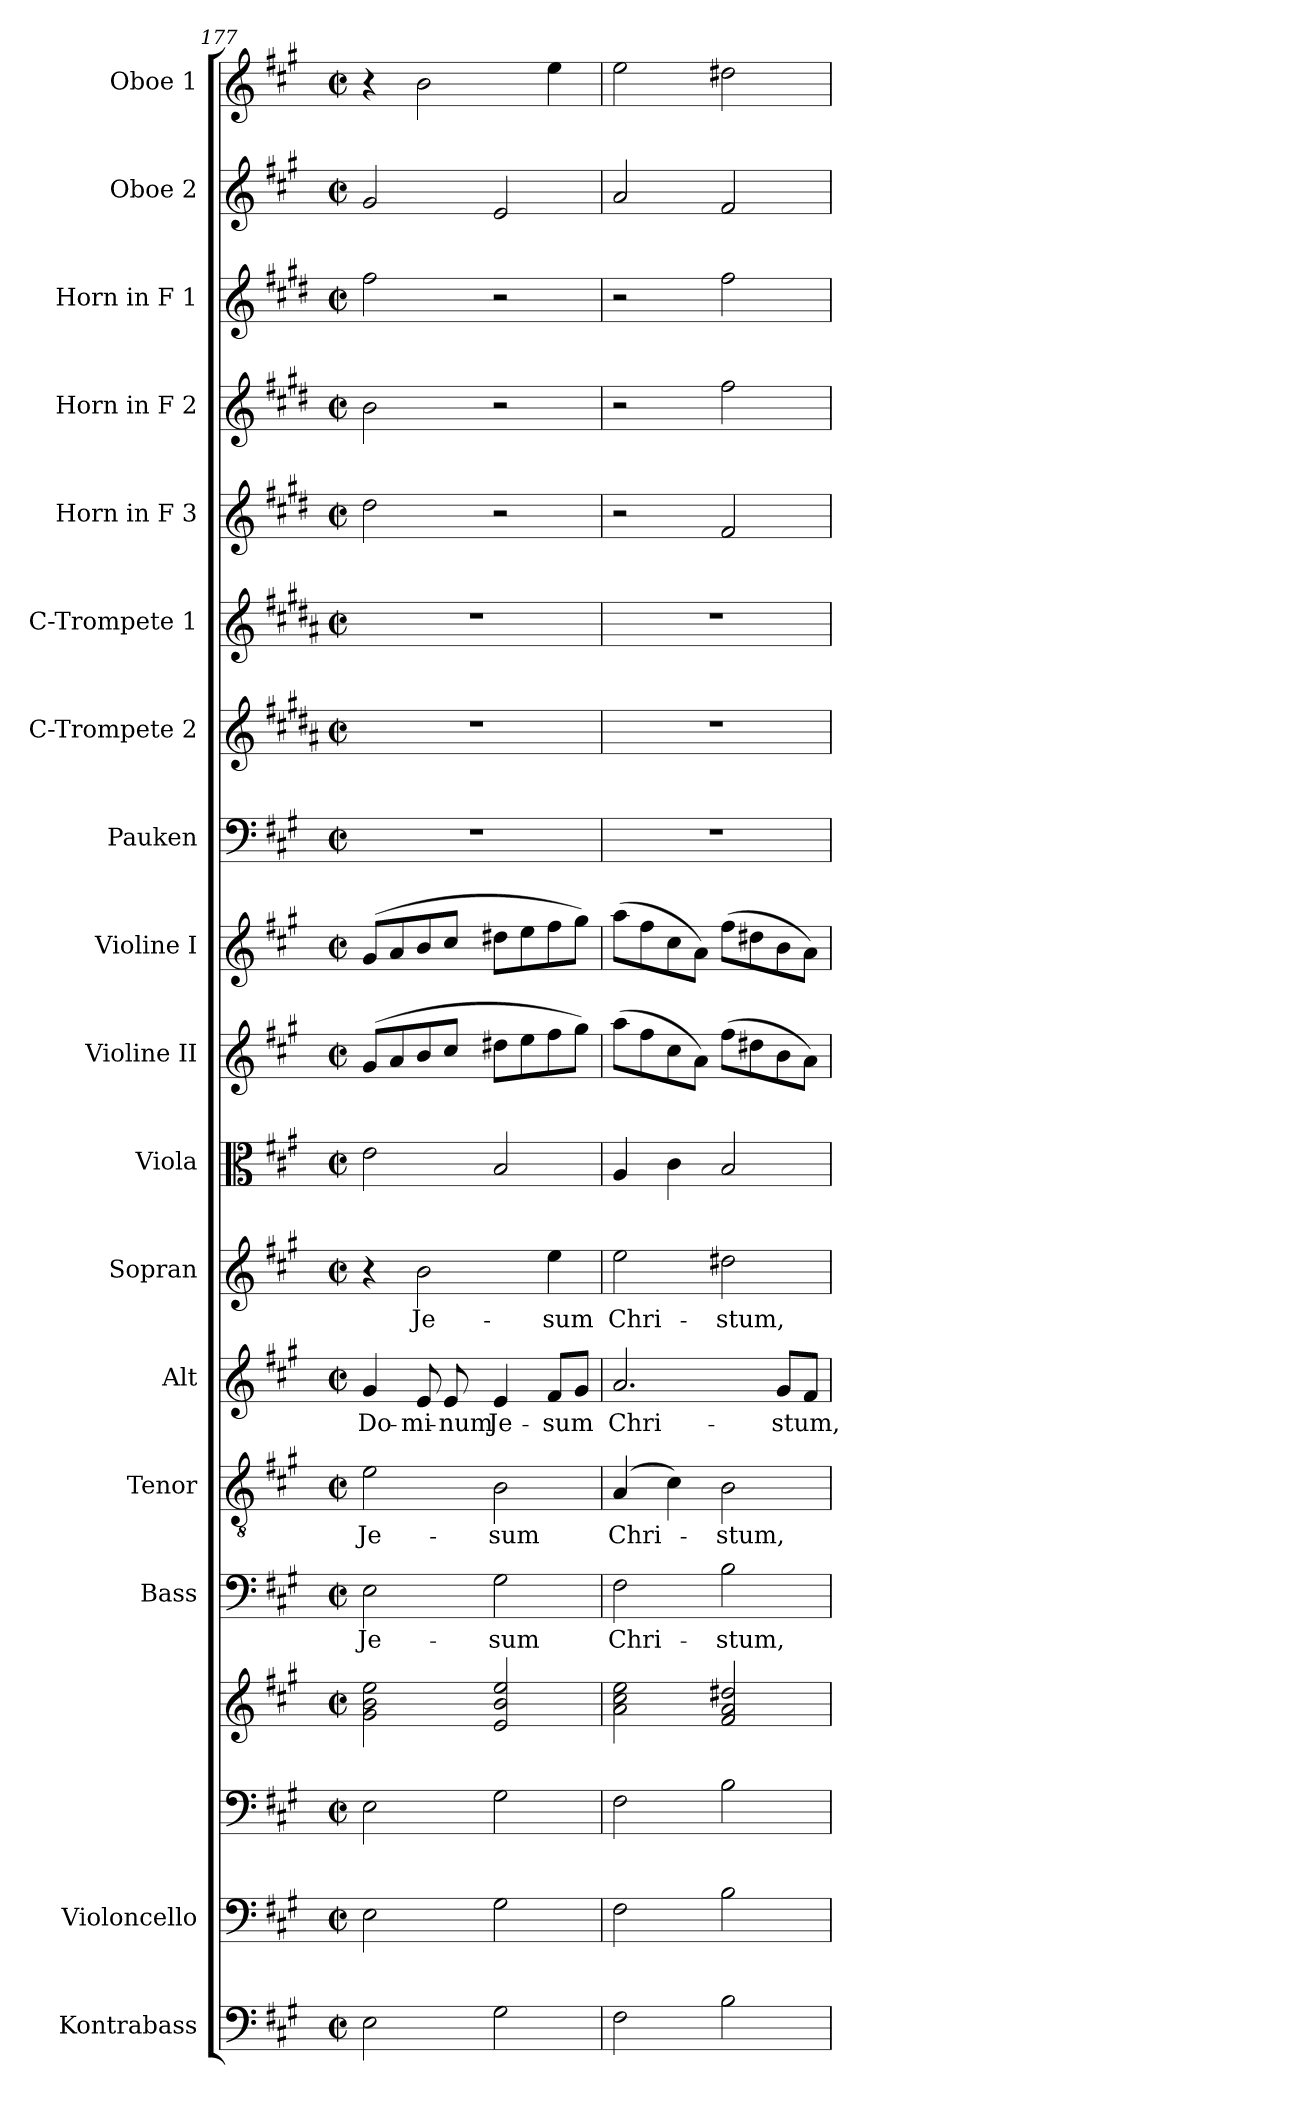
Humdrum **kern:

**kern	**kern	**kern	**kern	**kern	**text	**kern	**text	**kern	**text	**kern	**text	**kern	**kern	**kern	**kern	**kern	**kern	**kern	**kern	**kern	**kern	**kern
*part18	*part17	*part16	*part16	*part15	*part15	*part14	*part14	*part13	*part13	*part12	*part12	*part11	*part10	*part9	*part8	*part7	*part6	*part5	*part4	*part3	*part2	*part1
*staff19	*staff18	*staff17	*staff16	*staff15	*staff15	*staff14	*staff14	*staff13	*staff13	*staff12	*staff12	*staff11	*staff10	*staff9	*staff8	*staff7	*staff6	*staff5	*staff4	*staff3	*staff2	*staff1
*I"Kontrabass	*I"Violoncello	*	*	*I"Bass	*	*I"Tenor	*	*I"Alt	*	*I"Sopran	*	*I"Viola	*I"Violine II	*I"Violine I	*I"Pauken	*I"C-Trompete 2	*I"C-Trompete 1	*I"Horn in F 3	*I"Horn in F 2	*I"Horn in F 1	*I"Oboe 2	*I"Oboe 1
*I'Kb.	*I'Vc.	*	*	*I'B.	*	*I'T.	*	*I'A.	*	*I'S.	*	*I'Vla.	*I'Vl. II	*I'Vl. I	*I'Pk.	*I'C Trp. 2	*I'C Trp. 1	*	*	*	*I'Ob. 2	*I'Ob. 1
*clefF4	*clefF4	*clefF4	*clefG2	*clefF4	*	*clefGv2	*	*clefG2	*	*clefG2	*	*clefC3	*clefG2	*clefG2	*clefF4	*clefG2	*clefG2	*clefG2	*clefG2	*clefG2	*clefG2	*clefG2
*ITrd7c12	*	*	*	*	*	*	*	*	*	*	*	*	*	*	*	*ITrd1c2	*ITrd1c2	*ITrd4c7	*ITrd4c7	*ITrd4c7	*	*
*k[f#c#g#]	*k[f#c#g#]	*k[f#c#g#]	*k[f#c#g#]	*k[f#c#g#]	*	*k[f#c#g#]	*	*k[f#c#g#]	*	*k[f#c#g#]	*	*k[f#c#g#]	*k[f#c#g#]	*k[f#c#g#]	*k[f#c#g#]	*k[f#c#g#]	*k[f#c#g#]	*k[f#c#g#]	*k[f#c#g#]	*k[f#c#g#]	*k[f#c#g#]	*k[f#c#g#]
*A:	*A:	*A:	*A:	*A:	*	*A:	*	*A:	*	*A:	*	*A:	*A:	*A:	*A:	*A:	*A:	*A:	*A:	*A:	*A:	*A:
*M2/2	*M2/2	*M2/2	*M2/2	*M2/2	*	*M2/2	*	*M2/2	*	*M2/2	*	*M2/2	*M2/2	*M2/2	*M2/2	*M2/2	*M2/2	*M2/2	*M2/2	*M2/2	*M2/2	*M2/2
*met(c|)	*met(c|)	*met(c|)	*met(c|)	*met(c|)	*	*met(c|)	*	*met(c|)	*	*met(c|)	*	*met(c|)	*met(c|)	*met(c|)	*met(c|)	*met(c|)	*met(c|)	*met(c|)	*met(c|)	*met(c|)	*met(c|)	*met(c|)
=177	=177	=177	=177	=177	=177	=177	=177	=177	=177	=177	=177	=177	=177	=177	=177	=177	=177	=177	=177	=177	=177	=177
!	!	!	!	!	!LO:LY:b	!	!LO:LY:b	!	!LO:LY:b	!	!	!	!	!	!	!	!	!	!	!	!	!
2EE\	2E\	2E\	2g#\ 2b\ 2ee\	2E\	Je-	2e\	Je-	4g#/	Do-	4r	.	2e\	(>8g#/L	(>8g#/L	1r	1r	1r	2g#\	2e\	2b\	2g#/	4r
.	.	.	.	.	.	.	.	.	.	.	.	.	8a/	8a/	.	.	.	.	.	.	.	.
!	!	!	!	!	!	!	!	!	!LO:LY:b	!	!LO:LY:b	!	!	!	!	!	!	!	!	!	!	!
.	.	.	.	.	.	.	.	8e/	-mi-	2b\	Je-	.	8b/	8b/	.	.	.	.	.	.	.	2b\
!	!	!	!	!	!	!	!	!	!LO:LY:b	!	!	!	!	!	!	!	!	!	!	!	!	!
.	.	.	.	.	.	.	.	8e/	-num	.	.	.	8cc#/J	8cc#/J	.	.	.	.	.	.	.	.
!	!	!	!	!	!LO:LY:b	!	!LO:LY:b	!	!LO:LY:b	!	!	!	!	!	!	!	!	!	!	!	!	!
2GG#\	2G#\	2G#\	2e/ 2b/ 2ee/	2G#\	-sum	2B\	-sum	4e/	Je-	.	.	2B/	8dd#X\L	8dd#X\L	.	.	.	2r	2r	2r	2e/	.
.	.	.	.	.	.	.	.	.	.	.	.	.	8ee\	8ee\	.	.	.	.	.	.	.	.
!	!	!	!	!	!	!	!	!	!LO:LY:b	!	!LO:LY:b	!	!	!	!	!	!	!	!	!	!	!
.	.	.	.	.	.	.	.	8f#/L	-sum	4ee\	-sum	.	8ff#\	8ff#\	.	.	.	.	.	.	.	4ee\
.	.	.	.	.	.	.	.	8g#/J	.	.	.	.	8gg#\J)	8gg#\J)	.	.	.	.	.	.	.	.
=178	=178	=178	=178	=178	=178	=178	=178	=178	=178	=178	=178	=178	=178	=178	=178	=178	=178	=178	=178	=178	=178	=178
!	!	!	!	!	!LO:LY:b	!	!LO:LY:b	!	!LO:LY:b	!	!LO:LY:b	!	!	!	!	!	!	!	!	!	!	!
2FF#\	2F#\	2F#\	2a\ 2cc#\ 2ee\	2F#\	Chri-	(4A/	Chri-	2.a/	Chri-	2ee\	Chri-	4A/	(>8aa\L	(>8aa\L	1r	1r	1r	2r	2r	2r	2a/	2ee\
.	.	.	.	.	.	.	.	.	.	.	.	.	8ff#\	8ff#\	.	.	.	.	.	.	.	.
.	.	.	.	.	.	4c#\)	.	.	.	.	.	4c#\	8cc#\	8cc#\	.	.	.	.	.	.	.	.
.	.	.	.	.	.	.	.	.	.	.	.	.	8a\J)	8a\J)	.	.	.	.	.	.	.	.
!	!	!	!	!	!LO:LY:b	!	!LO:LY:b	!	!	!	!LO:LY:b	!	!	!	!	!	!	!	!	!	!	!
2BB\	2B\	2B\	2f#/ 2a/ 2dd#X/	2B\	-stum,	2B\	-stum,	.	.	2dd#X\	-stum,	2B/	(>8ff#\L	(>8ff#\L	.	.	.	2B/	2b\	2b\	2f#/	2dd#X\
.	.	.	.	.	.	.	.	.	.	.	.	.	8dd#X\	8dd#X\	.	.	.	.	.	.	.	.
!	!	!	!	!	!	!	!	!	!LO:LY:b	!	!	!	!	!	!	!	!	!	!	!	!	!
.	.	.	.	.	.	.	.	8g#/L	-stum,	.	.	.	8b\	8b\	.	.	.	.	.	.	.	.
.	.	.	.	.	.	.	.	8f#/J	.	.	.	.	8a\J)	8a\J)	.	.	.	.	.	.	.	.
=	=	=	=	=	=	=	=	=	=	=	=	=	=	=	=	=	=	=	=	=	=	=
*-	*-	*-	*-	*-	*-	*-	*-	*-	*-	*-	*-	*-	*-	*-	*-	*-	*-	*-	*-	*-	*-	*-
